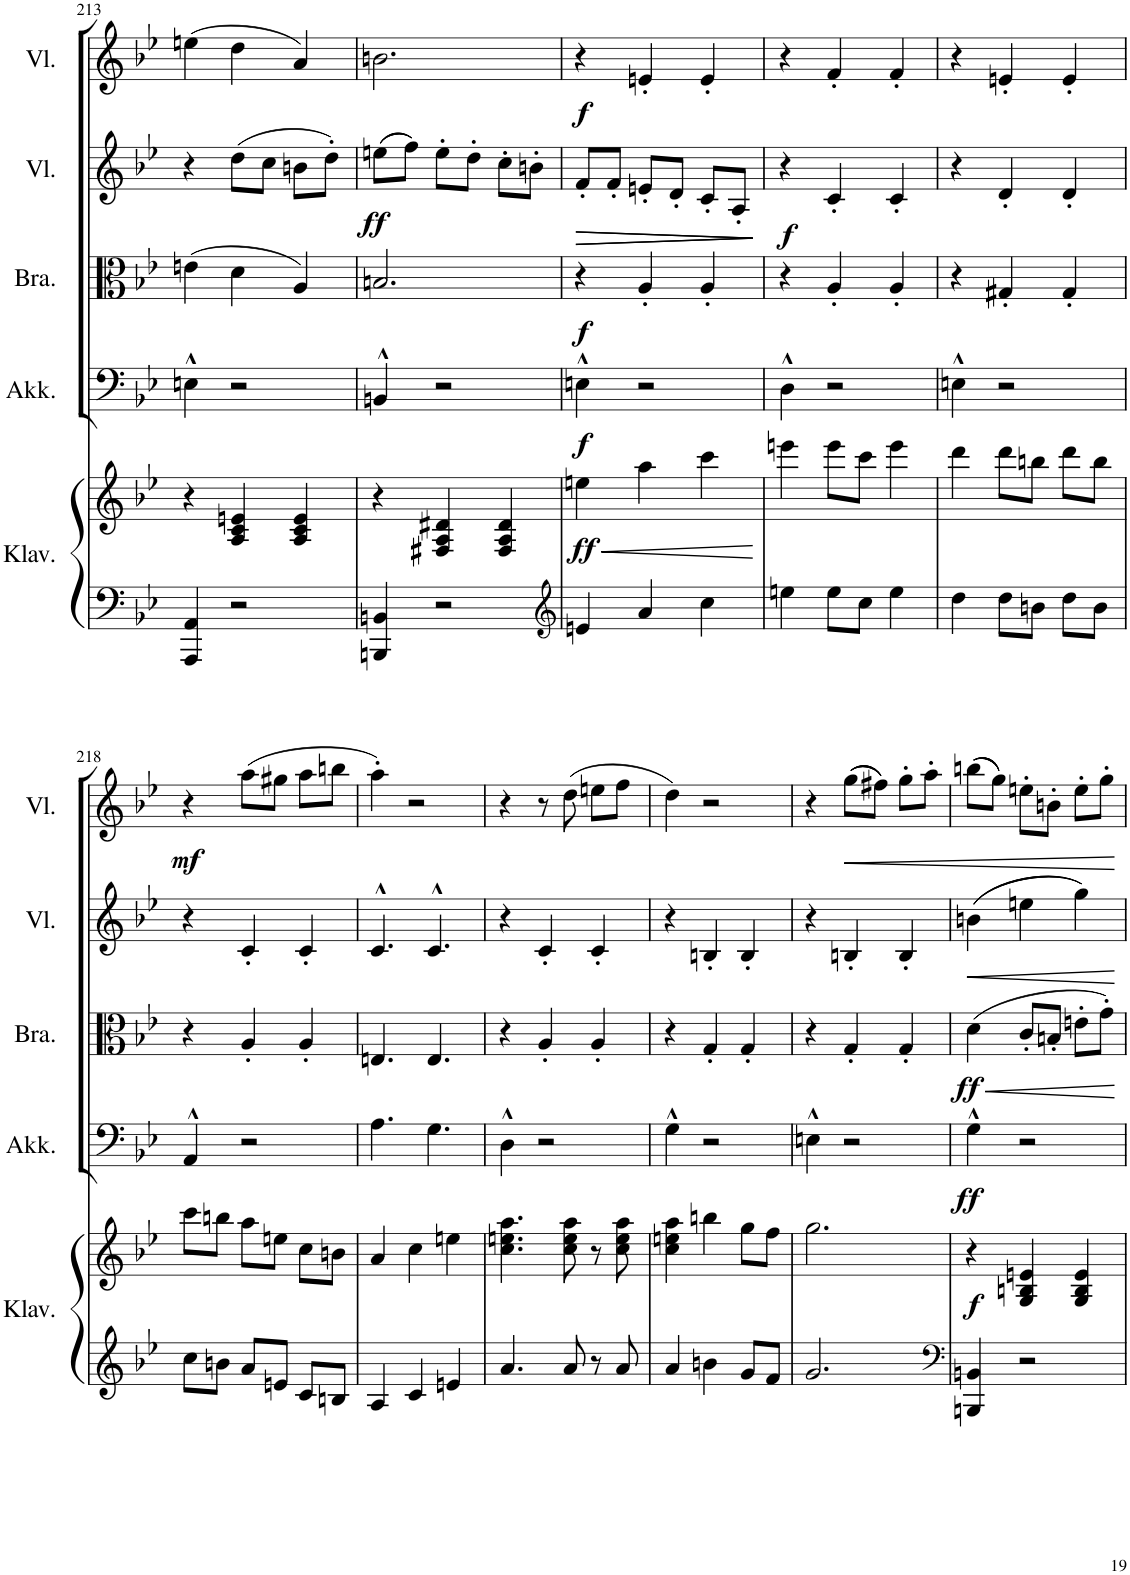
**kern	**kern	**dynam	**kern	**dynam	**kern	**dynam	**kern	**dynam	**kern	**dynam
*part5	*part5	*part5	*part4	*part4	*part3	*part3	*part2	*part2	*part1	*part1
*staff6	*staff5	*staff5/6	*staff4	*staff4	*staff3	*staff3	*staff2	*staff2	*staff1	*staff1
*I"Klavier	*	*	*I"Akkordeon	*	*I"Bratsche	*	*I"Violine	*	*I"Violine	*
*I'Klav.	*	*	*I'Akk.	*	*I'Bra.	*	*I'Vl.	*	*I'Vl.	*
!!LO:PB:g=z
*clefF4	*clefG2	*	*clefF4	*	*clefC3	*	*clefG2	*	*clefG2	*
*k[b-e-]	*k[b-e-]	*	*k[b-e-]	*	*k[b-e-]	*	*k[b-e-]	*	*k[b-e-]	*
*M3/4	*M3/4	*	*M3/4	*	*M3/4	*	*M3/4	*	*M3/4	*
=213	=213	=213	=213	=213	=213	=213	=213	=213	=213	=213
4AAA/ 4AA/	4r	.	4En^^\	.	(4en\	.	4r	.	(4een\	.
2r	4A/ 4c/ 4en/	.	2r	.	4d\	.	(8dd\L	.	4dd\	.
.	.	.	.	.	.	.	8cc\J	.	.	.
.	4A/ 4c/ 4e/	.	.	.	4A/)	.	8bn\L	.	4a/)	.
.	.	.	.	.	.	.	8dd'\J)	.	.	.
=214	=214	=214	=214	=214	=214	=214	=214	=214	=214	=214
!	!	!	!	!	!	!	!	!LO:DY:b	!	!
4BBBn/ 4BBn/	4r	.	4BBn^^/	.	2.Bn/	.	((8een\L	ff	2.bn\	.
.	.	.	.	.	.	.	8ff\J))	.	.	.
2r	4F#X/ 4A/ 4d#X/	.	2r	.	.	.	8ee'\L	.	.	.
.	.	.	.	.	.	.	8dd'\J	.	.	.
.	4F#/ 4A/ 4d#/	.	.	.	.	.	8cc'\L	.	.	.
.	.	.	.	.	.	.	8bn'\J	.	.	.
=215	=215	=215	=215	=215	=215	=215	=215	=215	=215	=215
*clefG2	*	*	*	*	*	*	*	*	*	*
!	!	!LO:HP:b	!	!	!	!	!	!LO:HP:b	!	!
!	!	!LO:DY:n=1:b	!	!LO:DY:b	!	!LO:DY:b	!	!	!	!LO:DY:b
4en/	4een\	< ff	4En^^\	f	4r	f	8f'/L	>	4r	f
!	!	!	!	!	!	!	!	!LO:HP:b	!	!
.	.	.	.	.	.	.	8f'/J	>	.	.
4a/	4aa\	.	2r	.	4A'/	.	8en'/L	.	4en'/	.
.	.	.	.	.	.	.	8d'/J	.	.	.
4cc\	4ccc\	.	.	.	4A'/	.	8c'/L	.	4e'/	.
.	.	.	.	.	.	.	8A'/J	.	.	.
.	.	[	.	.	.	.	.	] ]	.	.
=216	=216	=216	=216	=216	=216	=216	=216	=216	=216	=216
!	!	!	!	!	!	!	!	!LO:DY:b	!	!
4een\	4eeen\	.	4D^^\	.	4r	.	4r	f	4r	.
8ee\L	8eee\L	.	2r	.	4A'/	.	4c'/	.	4f'/	.
8cc\J	8ccc\J	.	.	.	.	.	.	.	.	.
4ee\	4eee\	.	.	.	4A'/	.	4c'/	.	4f'/	.
=217	=217	=217	=217	=217	=217	=217	=217	=217	=217	=217
4dd\	4ddd\	.	4En^^\	.	4r	.	4r	.	4r	.
8dd\L	8ddd\L	.	2r	.	4G#X'/	.	4d'/	.	4en'/	.
8bn\J	8bbn\J	.	.	.	.	.	.	.	.	.
8dd\L	8ddd\L	.	.	.	4G#'/	.	4d'/	.	4e'/	.
8b\J	8bb\J	.	.	.	.	.	.	.	.	.
!!LO:LB:g=z
=218	=218	=218	=218	=218	=218	=218	=218	=218	=218	=218
!	!	!	!	!	!	!	!	!	!	!LO:DY:b
8cc\L	8ccc\L	.	4AA^^/	.	4r	.	4r	.	4r	mf
8bn\J	8bbn\J	.	.	.	.	.	.	.	.	.
8a/L	8aa\L	.	2r	.	4A'/	.	4c'/	.	(8aa\L	.
8en/J	8een\J	.	.	.	.	.	.	.	8gg#X\J	.
8c/L	8cc\L	.	.	.	4A'/	.	4c'/	.	8aa\L	.
8Bn/J	8bn\J	.	.	.	.	.	.	.	8bbn\J	.
=219	=219	=219	=219	=219	=219	=219	=219	=219	=219	=219
4A/	4a/	.	4.A\	.	4.En/	.	4.c^^/	.	4aa'\)	.
4c/	4cc\	.	.	.	.	.	.	.	2r	.
.	.	.	4.G\	.	4.E/	.	4.c^^/	.	.	.
4en/	4een\	.	.	.	.	.	.	.	.	.
=220	=220	=220	=220	=220	=220	=220	=220	=220	=220	=220
4.a/	4.cc\ 4.een\ 4.aa\	.	4D^^\	.	4r	.	4r	.	4r	.
.	.	.	2r	.	4A'/	.	4c'/	.	8r	.
8a/	8cc\ 8ee\ 8aa\	.	.	.	.	.	.	.	(8dd\	.
8r	8r	.	.	.	4A'/	.	4c'/	.	8een\L	.
8a/	8cc\ 8ee\ 8aa\	.	.	.	.	.	.	.	8ff\J	.
=221	=221	=221	=221	=221	=221	=221	=221	=221	=221	=221
4a/	4cc\ 4een\ 4aa\	.	4G^^\	.	4r	.	4r	.	4dd\)	.
4bn\	4bbn\	.	2r	.	4G'/	.	4Bn'/	.	2r	.
8g/L	8gg\L	.	.	.	4G'/	.	4B'/	.	.	.
8f/J	8ff\J	.	.	.	.	.	.	.	.	.
=222	=222	=222	=222	=222	=222	=222	=222	=222	=222	=222
2.g/	2.gg\	.	4En^^\	.	4r	.	4r	.	4r	.
!	!	!	!	!	!	!	!	!	!	!LO:HP:b
.	.	.	2r	.	4G'/	.	4Bn'/	.	(((8gg\L	<
.	.	.	.	.	.	.	.	.	8ff#X\J)))	.
.	.	.	.	.	4G'/	.	4B'/	.	8gg'\L	.
.	.	.	.	.	.	.	.	.	8aa'\J	.
=223	=223	=223	=223	=223	=223	=223	=223	=223	=223	=223
*clefF4	*	*	*	*	*	*	*	*	*	*
!	!	!LO:DY:b	!	!LO:DY:b	!	!LO:HP:b	!	!LO:HP:b	!	!
!	!	!	!	!	!	!LO:DY:n=1:b	!	!	!	!
4BBBn/ 4BBn/	4r	f	4G^^\	ff	(4d\	< ff	((4bn\	<	(((8bbn\L	.
.	.	.	.	.	.	.	.	.	8gg\J)))	.
2r	4G/ 4Bn/ 4en/	.	2r	.	8c'/L	.	4een\	.	8een'\L	.
.	.	.	.	.	8Bn'/J	.	.	.	8bn'\J	.
.	4G/ 4B/ 4e/	.	.	.	8en'\L	.	4gg\))	.	8ee'\L	.
.	.	.	.	.	8g'\J)	.	.	.	8gg'\J	.
.	.	.	.	.	.	[	.	[	.	[
=	=	=	=	=	=	=	=	=	=	=
*-	*-	*-	*-	*-	*-	*-	*-	*-	*-	*-
